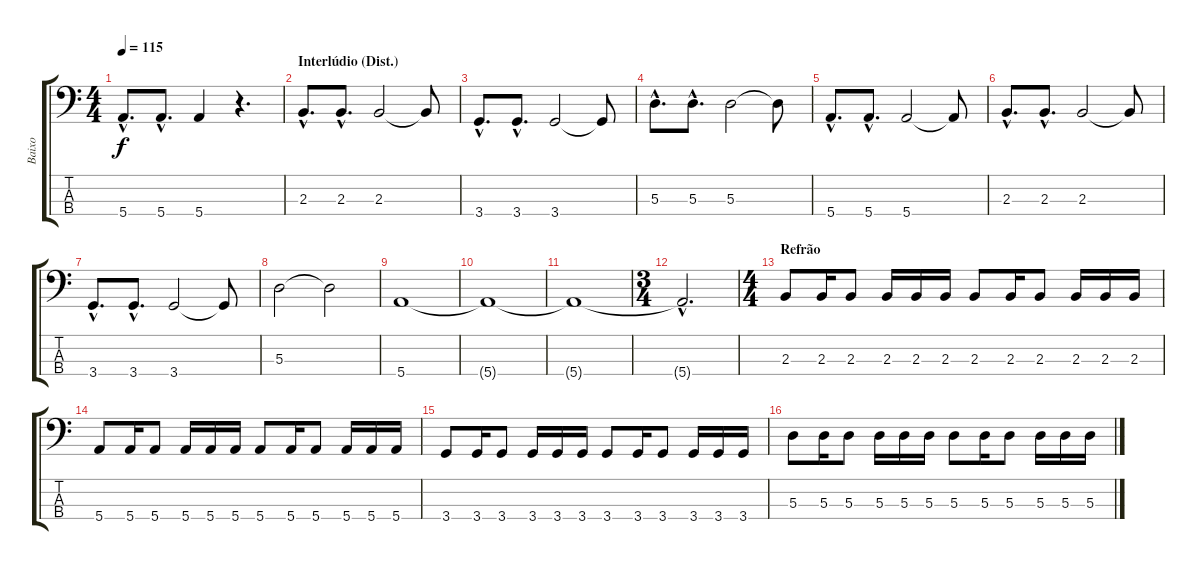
\track ("Baixo" "Baixo") {instrument electricbassfinger}
\staff {score tabs}
\tuning (G2 D2 A1 E1) {hide}
\ts (4 4)
\tempo 115
\clef f4
\ks c
5.4{hac}.8{d dy f} 5.4{hac}.8{d} 5.4.4 r.4{d} |
\section ("" "Interlúdio (Dist.)")
2.3{hac}.8{d} 2.3{hac}.8{d} 2.3.2 2.3{t}.8 |
3.4{hac}.8{d} 3.4{hac}.8{d} 3.4.2 3.4{t}.8 |
5.3{hac}.8{d} 5.3{hac}.8{d} 5.3.2 5.3{t}.8 |
5.4{hac}.8{d} 5.4{hac}.8{d} 5.4.2 5.4{t}.8 |
2.3{hac}.8{d} 2.3{hac}.8{d} 2.3.2 2.3{t}.8 |
3.4{hac}.8{d} 3.4{hac}.8{d} 3.4.2 3.4{t}.8 |
5.3.2 5.3{t}.2 |
5.4.1{volume 4} |
5.4{t}.1 |
5.4{t}.1 |
\ts (3 4)
5.4{hac t}.2{d} |
\ts (4 4)
\section ("" "Refrão")
2.3.8{volume 16} 2.3.16 2.3.8 2.3.16 2.3.16 2.3.16 2.3.8 2.3.16 2.3.8 2.3.16 2.3.16 2.3.16 |
5.4.8 5.4.16 5.4.8 5.4.16 5.4.16 5.4.16 5.4.8 5.4.16 5.4.8 5.4.16 5.4.16 5.4.16 |
3.4.8 3.4.16 3.4.8 3.4.16 3.4.16 3.4.16 3.4.8 3.4.16 3.4.8 3.4.16 3.4.16 3.4.16 |
5.3.8 5.3.16 5.3.8 5.3.16 5.3.16 5.3.16 5.3.8 5.3.16 5.3.8 5.3.16 5.3.16 5.3.16
